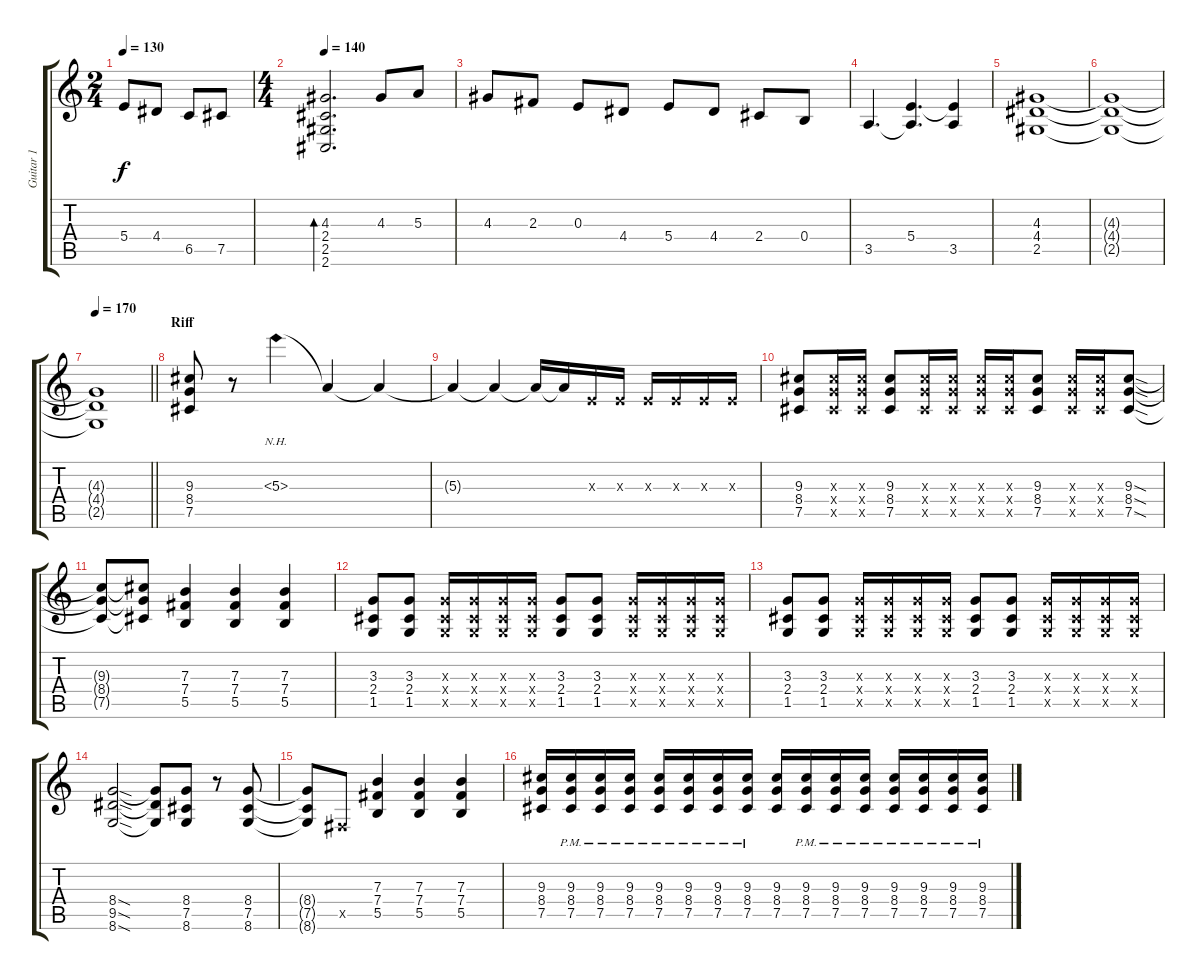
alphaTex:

\track ("Guitar 1" "Guitar 1") {instrument overdrivenguitar}
\staff {score tabs}
\tuning (Db4 Ab3 E3 B2 Gb2 B1) {hide}
\ts (2 4)
\tempo 130
\clef g2
\ks c
5.4.8{dy f} 4.4.8 6.5.8 7.5.8 |
\ts (4 4)
\tempo 140
(4.3 2.4 2.5 2.6).2{d bd 480} 4.3.8 5.3.8 |
4.3.8 2.3.8 0.3.8 4.4.8 5.4.8 4.4.8 2.4.8 0.4.8 |
3.5.4{d} (5.4 3.5{t}).4{d} (5.4{t} 3.5).4 |
(4.3 4.4 2.5).1 |
(4.3{t} 4.4{t} 2.5{t}).1 |
\tempo 170
\barLineRight lightlight
(4.3{t} 4.4{t} 2.5{t}).1 |
\section ("" "Riff ")
(9.3 8.4 7.5).8 r.8 5.3{nh}.4 5.3{t}.4 5.3{t}.4 |
5.3{t}.4 5.3{t}.4 5.3{t}.16 5.3{t}.16 0.3{x}.16 0.3{x}.16 0.3{x}.16 0.3{x}.16 0.3{x}.16 0.3{x}.16 |
(9.3 8.4 7.5).8 (9.3{x} 8.4{x} 7.5{x}).16 (9.3{x} 8.4{x} 7.5{x}).16 (9.3 8.4 7.5).8 (9.3{x} 8.4{x} 7.5{x}).16 (9.3{x} 8.4{x} 7.5{x}).16 (9.3{x} 8.4{x} 7.5{x}).16 (9.3{x} 8.4{x} 7.5{x}).16 (9.3 8.4 7.5).8 (9.3{x} 8.4{x} 7.5{x}).16 (9.3{x} 8.4{x} 7.5{x}).16 (9.3{sod} 8.4{sod} 7.5{sod}).8 |
(9.3{t} 8.4{t} 7.5{t}).8 (9.3{t} 8.4{t} 7.5{t}).8 (7.3 7.4 5.5).4 (7.3 7.4 5.5).4 (7.3 7.4 5.5).4 |
(3.3 2.4 1.5).8 (3.3 2.4 1.5).8 (3.3{x} 2.4{x} 1.5{x}).16 (3.3{x} 2.4{x} 1.5{x}).16 (3.3{x} 2.4{x} 1.5{x}).16 (3.3{x} 2.4{x} 1.5{x}).16 (3.3 2.4 1.5).8 (3.3 2.4 1.5).8 (3.3{x} 2.4{x} 1.5{x}).16 (3.3{x} 2.4{x} 1.5{x}).16 (3.3{x} 2.4{x} 1.5{x}).16 (3.3{x} 2.4{x} 1.5{x}).16 |
(3.3 2.4 1.5).8 (3.3 2.4 1.5).8 (3.3{x} 2.4{x} 1.5{x}).16 (3.3{x} 2.4{x} 1.5{x}).16 (3.3{x} 2.4{x} 1.5{x}).16 (3.3{x} 2.4{x} 1.5{x}).16 (3.3 2.4 1.5).8 (3.3 2.4 1.5).8 (3.3{x} 2.4{x} 1.5{x}).16 (3.3{x} 2.4{x} 1.5{x}).16 (3.3{x} 2.4{x} 1.5{x}).16 (3.3{x} 2.4{x} 1.5{x}).16 |
(8.4{sod} 9.5{sod} 8.6{sod}).2 (8.4{t} 9.5{t} 8.6{t}).8 (8.4 7.5 8.6).8 r.8 (8.4 7.5 8.6).8 |
(8.4{t} 7.5{t} 8.6{t}).8 0.5{x}.8 (7.3 7.4 5.5).4 (7.3 7.4 5.5).4 (7.3 7.4 5.5).4 |
(9.3 8.4 7.5).16 (9.3{pm} 8.4{pm} 7.5{pm}).16 (9.3{pm} 8.4{pm} 7.5{pm}).16 (9.3{pm} 8.4{pm} 7.5{pm}).16 (9.3{pm} 8.4{pm} 7.5{pm}).16 (9.3{pm} 8.4{pm} 7.5{pm}).16 (9.3{pm} 8.4{pm} 7.5{pm}).16 (9.3{pm} 8.4{pm} 7.5{pm}).16 (9.3 8.4 7.5).16 (9.3{pm} 8.4{pm} 7.5{pm}).16 (9.3{pm} 8.4{pm} 7.5{pm}).16 (9.3{pm} 8.4{pm} 7.5{pm}).16 (9.3{pm} 8.4{pm} 7.5{pm}).16 (9.3{pm} 8.4{pm} 7.5{pm}).16 (9.3{pm} 8.4{pm} 7.5{pm}).16 (9.3{pm} 8.4{pm} 7.5{pm}).16
